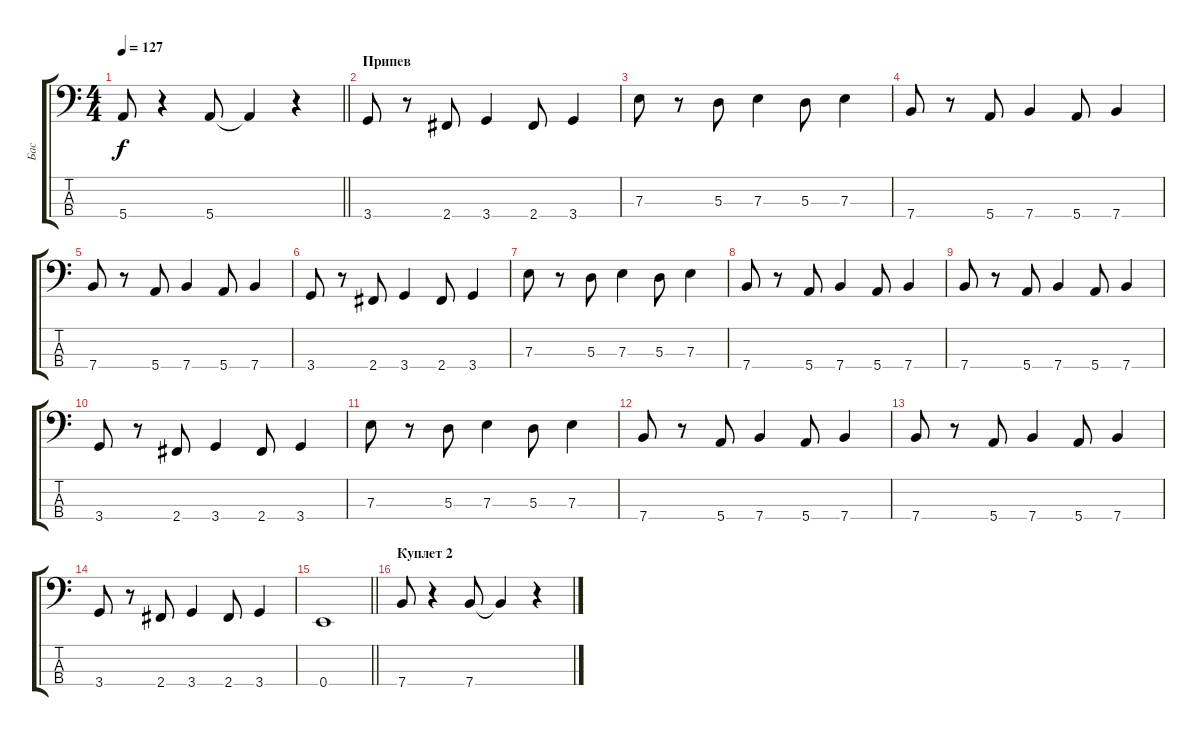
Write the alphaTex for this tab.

\track ("Бас" "Бас") {instrument electricbassfinger}
\staff {score tabs}
\tuning (G2 D2 A1 E1) {hide}
\ts (4 4)
\tempo 127
\clef f4
\barLineRight lightlight
\ks c
5.4.8{dy f} r.4 5.4.8 5.4{t}.4 r.4 |
\section ("" "Припев")
3.4.8 r.8 2.4.8 3.4.4 2.4.8 3.4.4 |
7.3.8 r.8 5.3.8 7.3.4 5.3.8 7.3.4 |
7.4.8 r.8 5.4.8 7.4.4 5.4.8 7.4.4 |
7.4.8 r.8 5.4.8 7.4.4 5.4.8 7.4.4 |
3.4.8 r.8 2.4.8 3.4.4 2.4.8 3.4.4 |
7.3.8 r.8 5.3.8 7.3.4 5.3.8 7.3.4 |
7.4.8 r.8 5.4.8 7.4.4 5.4.8 7.4.4 |
7.4.8 r.8 5.4.8 7.4.4 5.4.8 7.4.4 |
3.4.8 r.8 2.4.8 3.4.4 2.4.8 3.4.4 |
7.3.8 r.8 5.3.8 7.3.4 5.3.8 7.3.4 |
7.4.8 r.8 5.4.8 7.4.4 5.4.8 7.4.4 |
7.4.8 r.8 5.4.8 7.4.4 5.4.8 7.4.4 |
3.4.8 r.8 2.4.8 3.4.4 2.4.8 3.4.4 |
\barLineRight lightlight
0.4.1 |
\section ("" "Куплет 2")
7.4.8 r.4 7.4.8 7.4{t}.4 r.4
